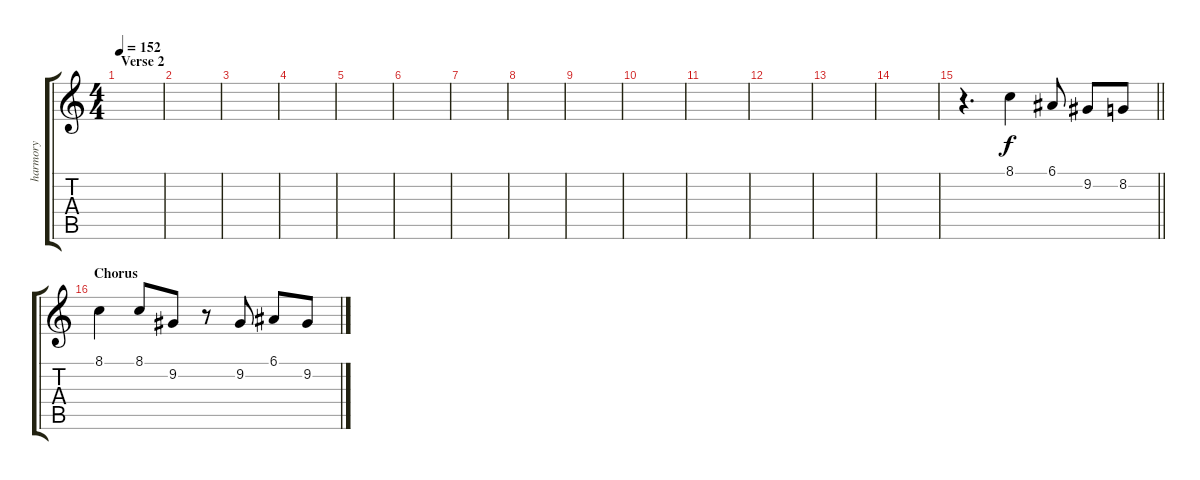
\track ("harmory" "harmory") {instrument lead6voice}
\staff {score tabs}
\tuning (E4 B3 G3 D3 A2 E2) {hide}
\ts (4 4)
\section ("" "Verse 2")
\tempo 152
\clef g2
\ks c
|
|
|
|
|
|
|
|
|
|
|
|
|
|
\barLineRight lightlight
r.4{d} 8.1.4 6.1.8 9.2.8 8.2.8 |
\section ("" "Chorus")
8.1.4 8.1.8 9.2.8 r.8 9.2.8 6.1.8 9.2.8
